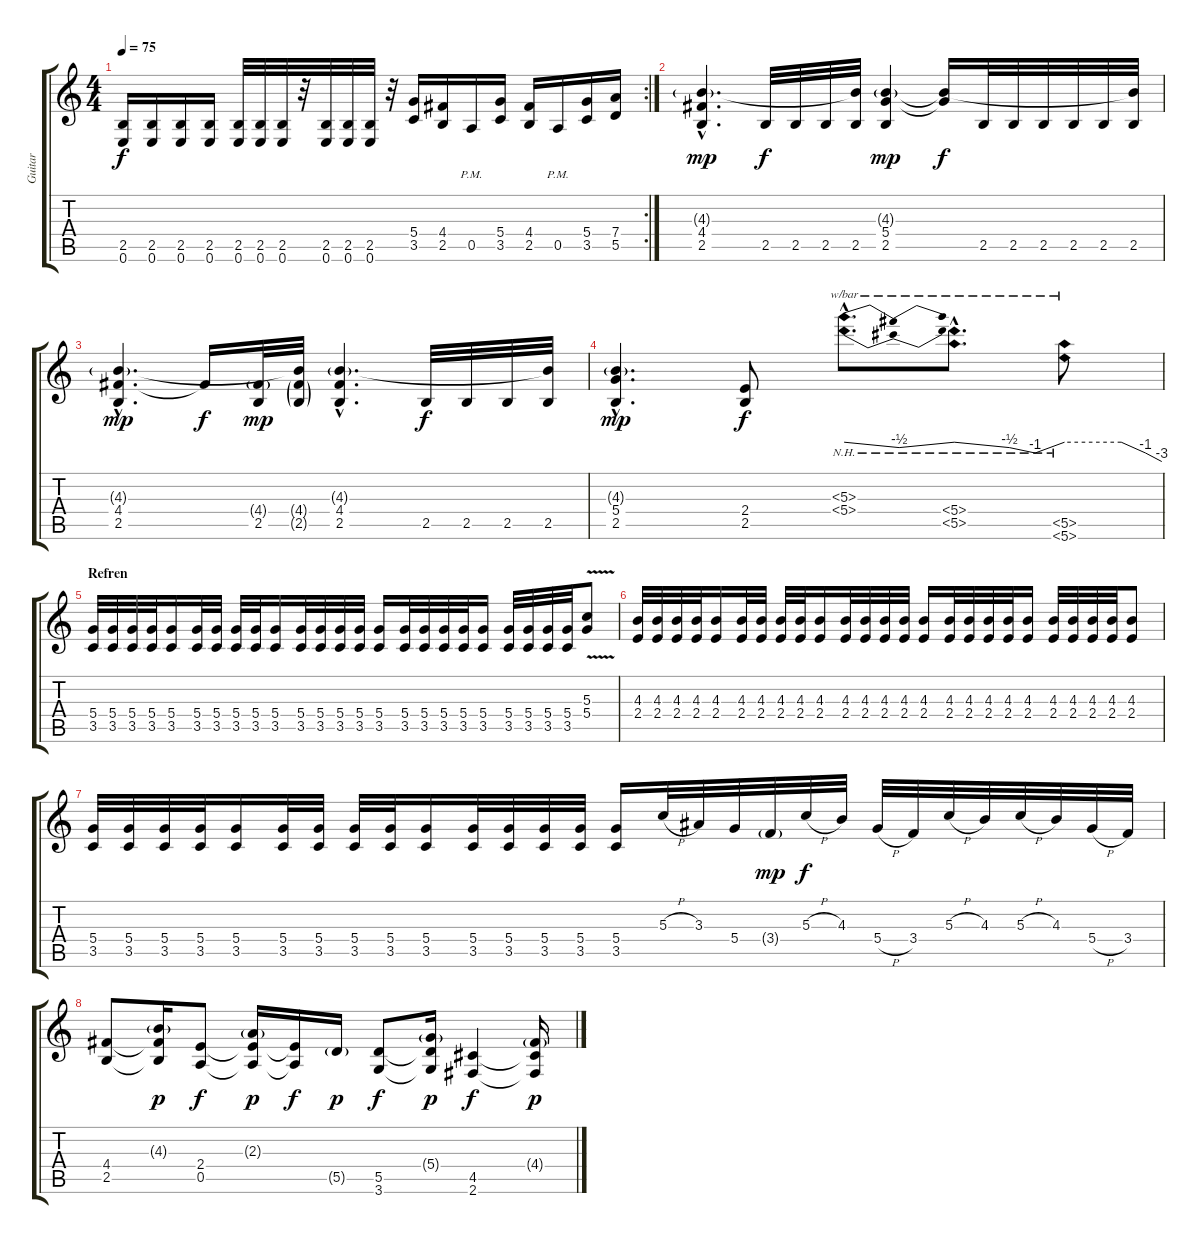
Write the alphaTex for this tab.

\track ("Guitar" "Guitar") {instrument overdrivenguitar}
\staff {score tabs}
\tuning (E4 B3 G3 D3 A2 E2) {hide}
\rc 2
\ts (4 4)
\tempo 75
\clef g2
\ks c
(2.5 0.6).16{dy f} (2.5 0.6).16 (2.5 0.6).16 (2.5 0.6).16 (2.5 0.6).32 (2.5 0.6).32 (2.5 0.6).32 r.32 (2.5 0.6).32 (2.5 0.6).32 (2.5 0.6).32 r.32 (5.4 3.5).16 (4.4 2.5).16 0.5{pm}.16 (5.4 3.5).16 (4.4 2.5).16 0.5{pm}.16 (5.4 3.5).16 (7.4 5.5).16 |
(4.3{g hac} 4.4{hac} 2.5{hac}).4{d dy mp} 2.5.32{dy f} 2.5.32 2.5.32 (4.3{t} 2.5).32 (4.3{g} 5.4 2.5).4{dy mp} (4.3{t} 5.4{t}).16{dy f} 2.5.32 2.5.32 2.5.32 2.5.32 2.5.32 (4.3{t} 2.5).32 |
(4.3{g hac} 4.4{hac} 2.5{hac}).4{d dy mp} 4.4{t}.16{dy f} (4.4{g} 2.5).32{dy mp} (4.3{t} 4.4{g} 2.5{g}).32 (4.3{g hac} 4.4{hac} 2.5{hac}).4{d} 2.5.32{dy f} 2.5.32 2.5.32 (4.3{t} 2.5).32 |
(4.3{g hac} 5.4{hac} 2.5{hac}).4{d dy mp} (2.4 2.5).8{dy f} (5.3{nh hac} 5.4{nh hac}).8{d tbe (dip default 0 0 30 -2 60 0)} (5.4{nh hac} 5.5{nh hac}).8{d tbe (custom default 0 0 30 -2 44 -4 60 0)} (5.5{nh} 5.6{nh}).8{tbe (custom default 0 0 35 0 50 -4 60 -12)} |
\section ("" "Refren")
(5.4 3.5).32 (5.4 3.5).32 (5.4 3.5).32 (5.4 3.5).32 (5.4 3.5).16 (5.4 3.5).32 (5.4 3.5).32 (5.4 3.5).32 (5.4 3.5).32 (5.4 3.5).16 (5.4 3.5).32 (5.4 3.5).32 (5.4 3.5).32 (5.4 3.5).32 (5.4 3.5).16 (5.4 3.5).32 (5.4 3.5).32 (5.4 3.5).32 (5.4 3.5).32 (5.4 3.5).16 (5.4 3.5).32 (5.4 3.5).32 (5.4 3.5).32 (5.4 3.5).32 (5.3{v} 5.4{v}).8 |
(4.3 2.4).32 (4.3 2.4).32 (4.3 2.4).32 (4.3 2.4).32 (4.3 2.4).16 (4.3 2.4).32 (4.3 2.4).32 (4.3 2.4).32 (4.3 2.4).32 (4.3 2.4).16 (4.3 2.4).32 (4.3 2.4).32 (4.3 2.4).32 (4.3 2.4).32 (4.3 2.4).16 (4.3 2.4).32 (4.3 2.4).32 (4.3 2.4).32 (4.3 2.4).32 (4.3 2.4).16 (4.3 2.4).32 (4.3 2.4).32 (4.3 2.4).32 (4.3 2.4).32 (4.3 2.4).8 |
(5.4 3.5).32 (5.4 3.5).32 (5.4 3.5).32 (5.4 3.5).32 (5.4 3.5).16 (5.4 3.5).32 (5.4 3.5).32 (5.4 3.5).32 (5.4 3.5).32 (5.4 3.5).16 (5.4 3.5).32 (5.4 3.5).32 (5.4 3.5).32 (5.4 3.5).32 (5.4 3.5).16 5.3{h}.32 3.3.32 5.4.32 3.4{g}.32{dy mp} 5.3{h}.32{dy f} 4.3.32 5.4{h}.32 3.4.32 5.3{h}.32 4.3.32 5.3{h}.32 4.3.32 5.4{h}.32 3.4.32 |
(4.4 2.5).8 (4.3{g} 4.4{t} 2.5{t}).16{dy p} (2.4 0.5).8{dy f} (2.3{g} 2.4{t} 0.5{t}).16{dy p} (2.4{t} 0.5{t}).16{dy f} 5.5{g}.16{dy p} (5.5 3.6).8{dy f} (5.4{g} 5.5{t} 3.6{t}).16{dy p} (4.5 2.6).4{dy f} (4.4{g} 4.5{t} 2.6{t}).16{dy p}
